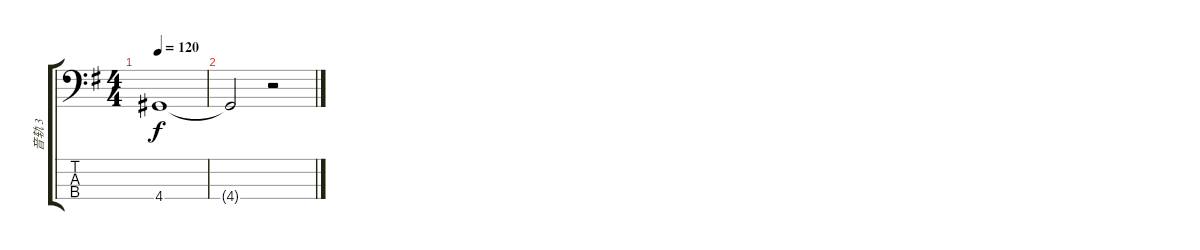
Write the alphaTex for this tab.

\track ("音轨 3" "音轨 3") {instrument electricbassfinger}
\staff {score tabs}
\tuning (G2 D2 A1 E1) {hide}
\ts (4 4)
\tempo 120
\clef f4
\ks g
4.4.1{dy f} |
4.4{t}.2 r.2
